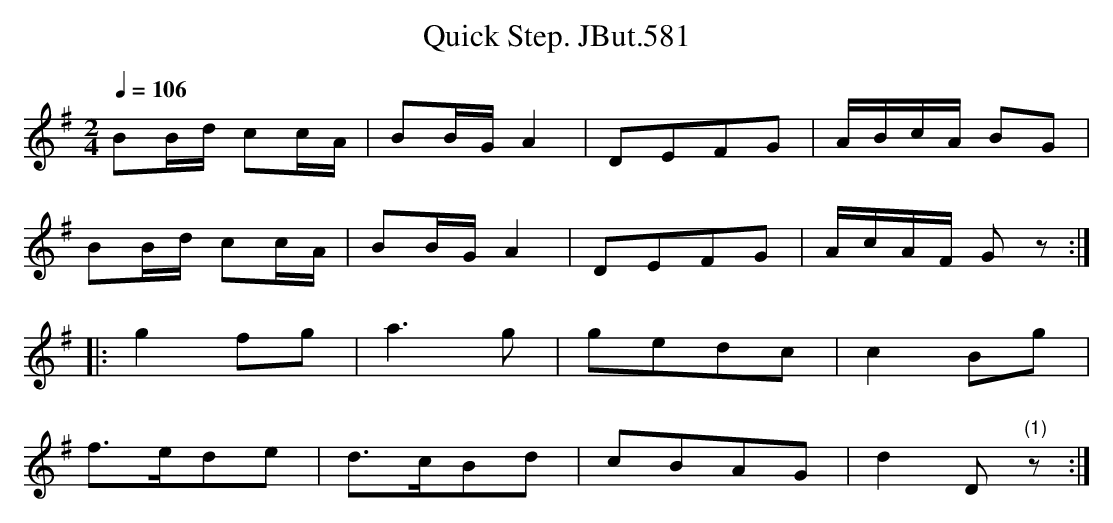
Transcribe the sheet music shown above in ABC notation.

X:1
T:Quick Step. JBut.581
M:2/4
L:1/8
Q:1/4=106
K:G
BB/d/ cc/A/|BB/G/ A2|DEFG|A/B/c/A/ BG|
BB/d/ cc/A/|BB/G/ A2|DEFG|A/c/A/F/ Gz:|
|:g2 fg|a3g|gedc|c2Bg|
f>ede|d>cBd|cBAG|d2D"(1)"z:|
